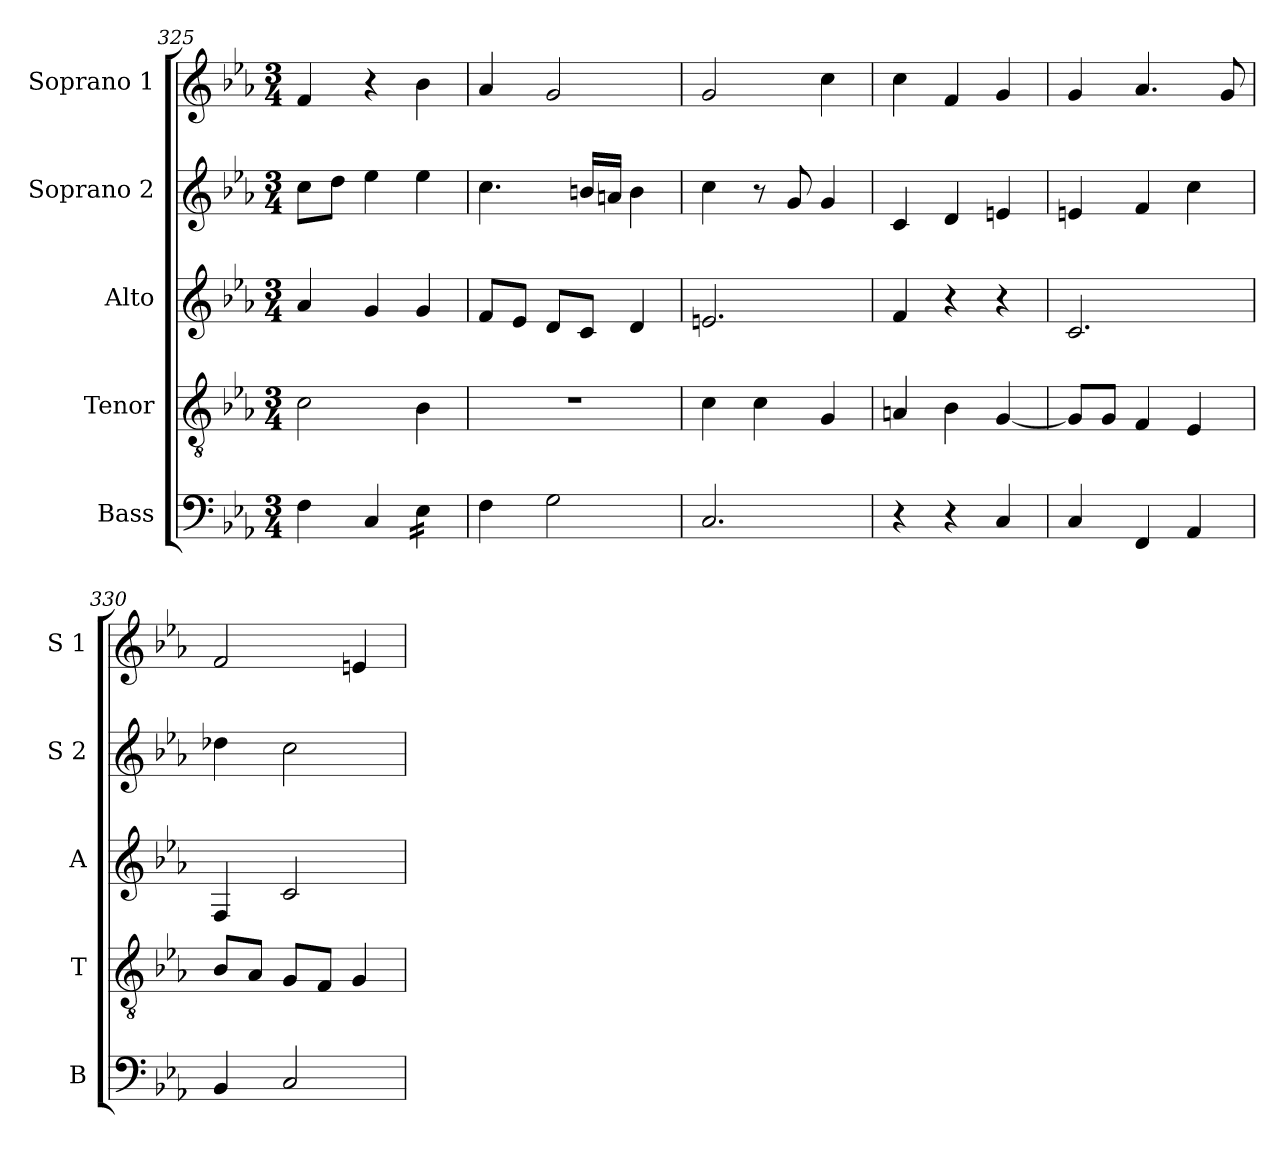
**kern	**kern	**kern	**kern	**kern
*part5	*part4	*part3	*part2	*part1
*staff5	*staff4	*staff3	*staff2	*staff1
*I"Bass	*I"Tenor	*I"Alto	*I"Soprano 2	*I"Soprano 1
*I'B	*I'T	*I'A	*I'S 2	*I'S 1
*clefF4	*clefGv2	*clefG2	*clefG2	*clefG2
*k[b-e-a-]	*k[b-e-a-]	*k[b-e-a-]	*k[b-e-a-]	*k[b-e-a-]
*E-:	*E-:	*E-:	*E-:	*E-:
*M3/4	*M3/4	*M3/4	*M3/4	*M3/4
=325	=325	=325	=325	=325
4F\	2c\	4a-/	8cc\L	4f/
.	.	.	8dd\J	.
4C/	.	4g/	4ee-\	4r
*tremolo	*	*	*	*
16E-\LL	4B-\	4g/	4ee-\	4b-\
16E-\	.	.	.	.
16E-\	.	.	.	.
16E-\JJ	.	.	.	.
*Xtremolo	*	*	*	*
!!LO:LB:g=z
=326	=326	=326	=326	=326
!	!LO:N:vis=1	!	!	!
4F\	2.r	8f/L	4.cc\	4a-/
.	.	8e-/J	.	.
2G\	.	8d/L	.	2g/
.	.	8c/J	16bn/LL	.
.	.	.	16an/JJ	.
.	.	4d/	4b\	.
=327	=327	=327	=327	=327
2.C/	4c\	2.en/	4cc\	2g/
.	4c\	.	8r	.
.	.	.	8g/	.
.	4G/	.	4g/	4cc\
=328	=328	=328	=328	=328
4r	4An/	4f/	4c/	4cc\
4r	4B-\	4r	4d/	4f/
4C/	[<4G/	4r	4en/	4g/
=329	=329	=329	=329	=329
4C/	8G/L]	2.c/	4en/	4g/
.	8G/J	.	.	.
4FF/	4F/	.	4f/	4.a-/
4AA-/	4E-/	.	4cc\	.
.	.	.	.	8g/
=330	=330	=330	=330	=330
4BB-/	8B-/L	4F/	4dd-X\	2f/
.	8A-/J	.	.	.
2C/	8G/L	2c/	2cc\	.
.	8F/J	.	.	.
.	4G/	.	.	4en/
=	=	=	=	=
*-	*-	*-	*-	*-
